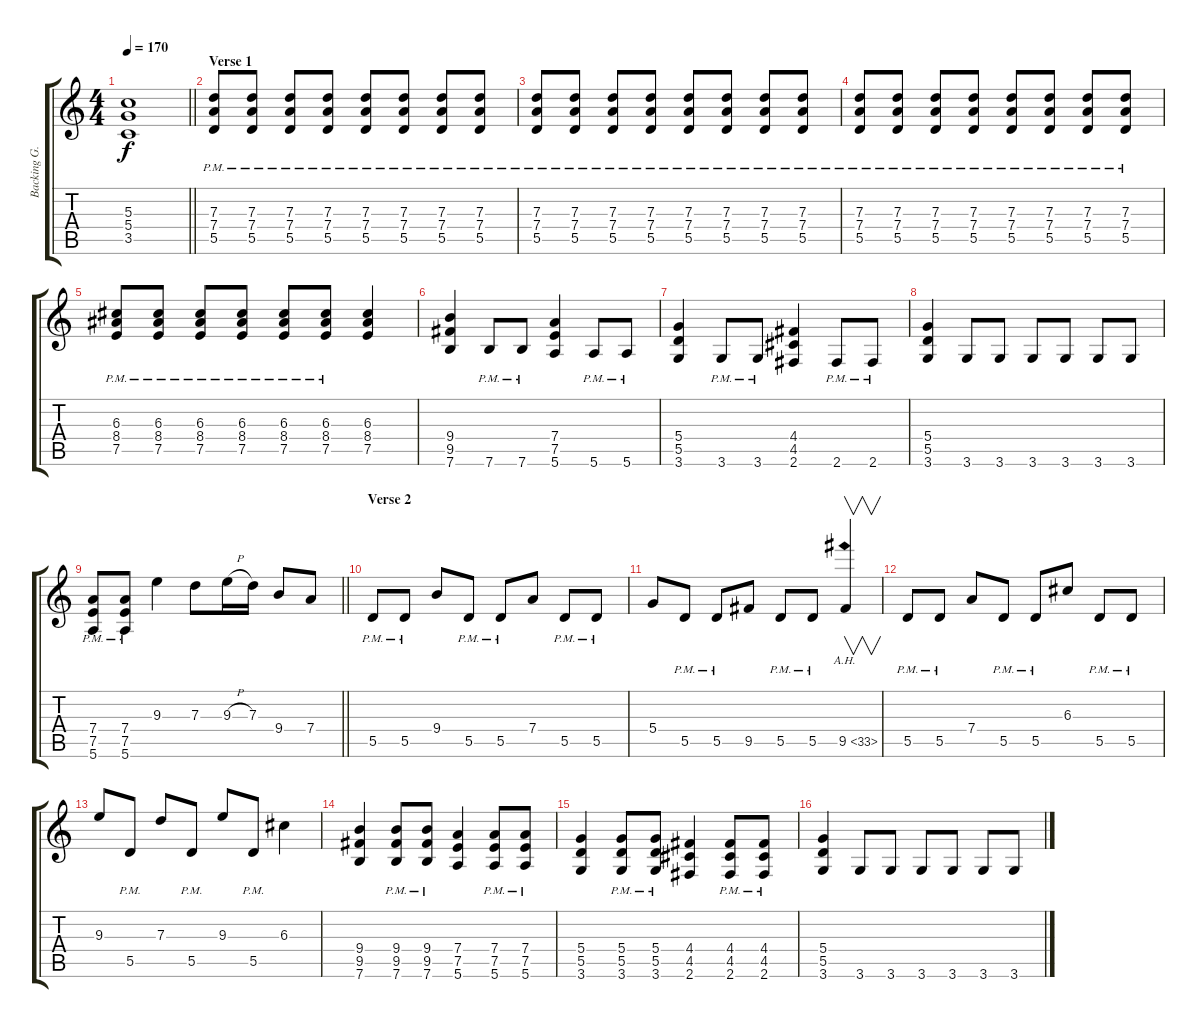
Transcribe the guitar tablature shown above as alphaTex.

\track ("Backing G. 2" "Backing G.") {instrument overdrivenguitar}
\staff {score tabs}
\tuning (E4 B3 G3 D3 A2 E2) {hide}
\ts (4 4)
\tempo 170
\clef g2
\barLineRight lightlight
\ks c
(5.3 5.4 3.5).1{dy f} |
\section ("" "Verse 1")
(7.3{pm} 7.4{pm} 5.5{pm}).8 (7.3{pm} 7.4{pm} 5.5{pm}).8 (7.3{pm} 7.4{pm} 5.5{pm}).8 (7.3{pm} 7.4{pm} 5.5{pm}).8 (7.3{pm} 7.4{pm} 5.5{pm}).8 (7.3{pm} 7.4{pm} 5.5{pm}).8 (7.3{pm} 7.4{pm} 5.5{pm}).8 (7.3{pm} 7.4{pm} 5.5{pm}).8 |
(7.3{pm} 7.4{pm} 5.5{pm}).8 (7.3{pm} 7.4{pm} 5.5{pm}).8 (7.3{pm} 7.4{pm} 5.5{pm}).8 (7.3{pm} 7.4{pm} 5.5{pm}).8 (7.3{pm} 7.4{pm} 5.5{pm}).8 (7.3{pm} 7.4{pm} 5.5{pm}).8 (7.3{pm} 7.4{pm} 5.5{pm}).8 (7.3{pm} 7.4{pm} 5.5{pm}).8 |
(7.3{pm} 7.4{pm} 5.5{pm}).8 (7.3{pm} 7.4{pm} 5.5{pm}).8 (7.3{pm} 7.4{pm} 5.5{pm}).8 (7.3{pm} 7.4{pm} 5.5{pm}).8 (7.3{pm} 7.4{pm} 5.5{pm}).8 (7.3{pm} 7.4{pm} 5.5{pm}).8 (7.3{pm} 7.4{pm} 5.5{pm}).8 (7.3{pm} 7.4{pm} 5.5{pm}).8 |
(6.3 8.4 7.5{pm}).8 (6.3 8.4 7.5{pm}).8 (6.3 8.4 7.5{pm}).8 (6.3 8.4 7.5{pm}).8 (6.3 8.4 7.5{pm}).8 (6.3 8.4 7.5{pm}).8 (6.3 8.4 7.5).4 |
(9.4 9.5 7.6).4 7.6{pm}.8 7.6{pm}.8 (7.4 7.5 5.6).4 5.6{pm}.8 5.6{pm}.8 |
(5.4 5.5 3.6).4 3.6{pm}.8 3.6{pm}.8 (4.4 4.5 2.6).4 2.6{pm}.8 2.6{pm}.8 |
(5.4 5.5 3.6).4 3.6.8 3.6.8 3.6.8 3.6.8 3.6.8 3.6.8 |
\barLineRight lightlight
(7.4 7.5 5.6{pm}).8 (7.4 7.5 5.6{pm}).8 9.3.4 7.3.8 9.3{h}.16 7.3.16 9.4.8 7.4.8 |
\section ("" "Verse 2")
5.5{pm}.8 5.5{pm}.8 9.4.8 5.5{pm}.8 5.5{pm}.8 7.4.8 5.5{pm}.8 5.5{pm}.8 |
5.4.8 5.5{pm}.8 5.5{pm}.8 9.5.8 5.5{pm}.8 5.5{pm}.8 9.5{ah 24}.4{v} |
5.5{pm}.8 5.5{pm}.8 7.4.8 5.5{pm}.8 5.5{pm}.8 6.3.8 5.5{pm}.8 5.5{pm}.8 |
9.3.8 5.5{pm}.8 7.3.8 5.5{pm}.8 9.3.8 5.5{pm}.8 6.3.4 |
(9.4 9.5 7.6).4 (9.4{pm} 9.5{pm} 7.6{pm}).8 (9.4{pm} 9.5{pm} 7.6{pm}).8 (7.4 7.5 5.6).4 (7.4{pm} 7.5{pm} 5.6{pm}).8 (7.4{pm} 7.5{pm} 5.6{pm}).8 |
(5.4 5.5 3.6).4 (5.4{pm} 5.5{pm} 3.6{pm}).8 (5.4{pm} 5.5{pm} 3.6{pm}).8 (4.4 4.5 2.6).4 (4.4{pm} 4.5{pm} 2.6{pm}).8 (4.4{pm} 4.5{pm} 2.6{pm}).8 |
(5.4 5.5 3.6).4 3.6.8 3.6.8 3.6.8 3.6.8 3.6.8 3.6.8
